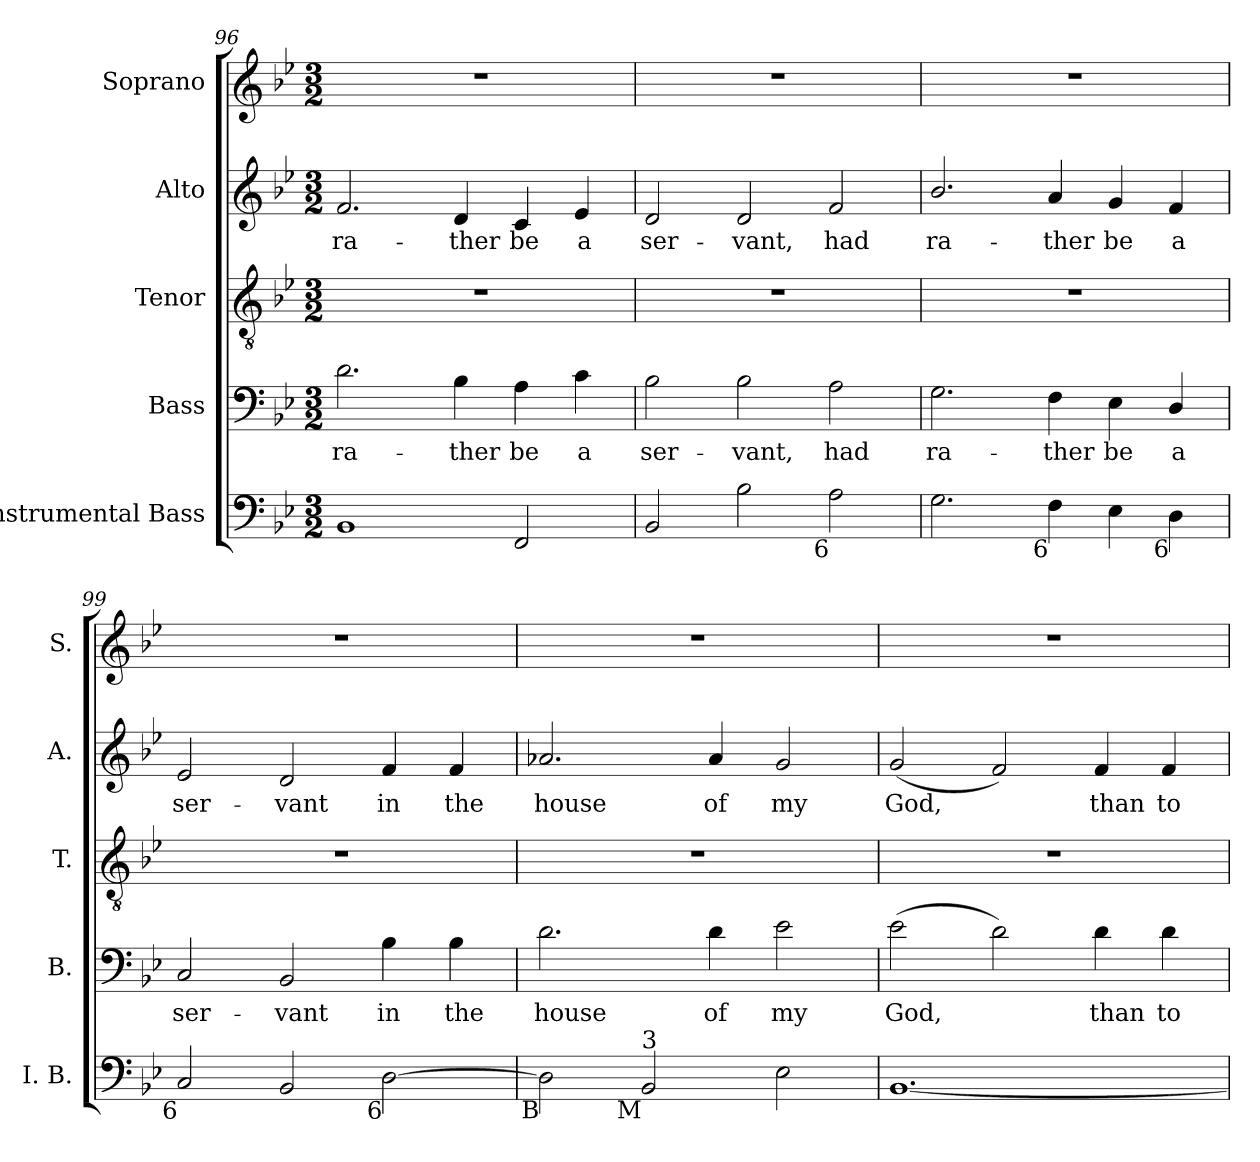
**kern	**kern	**text	**kern	**kern	**text	**kern
*part5	*part4	*part4	*part3	*part2	*part2	*part1
*staff5	*staff4	*staff4	*staff3	*staff2	*staff2	*staff1
*I"Instrumental Bass	*I"Bass	*	*I"Tenor	*I"Alto	*	*I"Soprano
*I'I. B.	*I'B.	*	*I'T.	*I'A.	*	*I'S.
!!LO:LB:g=z
*clefF4	*clefF4	*	*clefGv2	*clefG2	*	*clefG2
*k[b-e-]	*k[b-e-]	*	*k[b-e-]	*k[b-e-]	*	*k[b-e-]
*B-:	*B-:	*	*B-:	*B-:	*	*B-:
*M3/2	*M3/2	*	*M3/2	*M3/2	*	*M3/2
=96	=96	=96	=96	=96	=96	=96
!	!	!LO:LY:b:color=#000000	!LO:N:vis=1	!	!	!
!	!	!	!	!	!LO:LY:b:color=#000000	!LO:N:vis=1
1BB-i	2.di\	ra-	1.r	2.fi/	ra-	1.r
!	!	!LO:LY:b:color=#000000	!	!	!	!
!	!	!	!	!	!LO:LY:b:color=#000000	!
.	4B-i\	-ther	.	4di/	-ther	.
!	!	!LO:LY:b:color=#000000	!	!	!	!
!	!	!	!	!	!LO:LY:b:color=#000000	!
2FFi/	4Ai\	be	.	4ci/	be	.
!	!	!LO:LY:b:color=#000000	!	!	!	!
!	!	!	!	!	!LO:LY:b:color=#000000	!
.	4ci\	a	.	4e-i/	a	.
=97	=97	=97	=97	=97	=97	=97
!	!	!LO:LY:b:color=#000000	!LO:N:vis=1	!	!	!
!	!	!	!	!	!LO:LY:b:color=#000000	!LO:N:vis=1
2BB-i/	2B-i\	ser-	1.r	2di/	ser-	1.r
!	!	!LO:LY:b:color=#000000	!	!	!	!
!	!	!	!	!	!LO:LY:b:color=#000000	!
2B-i\	2B-i\	-vant,	.	2di/	-vant,	.
!	!	!LO:LY:b:color=#000000	!	!	!	!
!LO:TX:b:rj:t=6	!	!	!	!	!	!
!	!	!	!	!	!LO:LY:b:color=#000000	!
2Ai\	2Ai\	had	.	2fi/	had	.
=98	=98	=98	=98	=98	=98	=98
!	!	!LO:LY:b:color=#000000	!LO:N:vis=1	!	!	!
!	!	!	!	!	!LO:LY:b:color=#000000	!LO:N:vis=1
2.Gi\	2.Gi\	ra-	1.r	2.b-i/	ra-	1.r
!	!	!LO:LY:b:color=#000000	!	!	!	!
!LO:TX:b:rj:t=6	!	!	!	!	!	!
!	!	!	!	!	!LO:LY:b:color=#000000	!
4Fi\	4Fi\	-ther	.	4ai/	-ther	.
!	!	!LO:LY:b:color=#000000	!	!	!	!
!	!	!	!	!	!LO:LY:b:color=#000000	!
4E-i\	4E-i\	be	.	4gi/	be	.
!	!	!LO:LY:b:color=#000000	!	!	!	!
!LO:TX:b:rj:t=6	!	!	!	!	!	!
!	!	!	!	!	!LO:LY:b:color=#000000	!
4Di\	4Di/	a	.	4fi/	a	.
=99	=99	=99	=99	=99	=99	=99
!	!	!LO:LY:b:color=#000000	!LO:N:vis=1	!	!	!
!LO:TX:b:rj:t=6	!	!	!	!	!	!
!	!	!	!	!	!LO:LY:b:color=#000000	!LO:N:vis=1
2Ci/	2Ci/	ser-	1.r	2e-i/	ser-	1.r
!	!	!LO:LY:b:color=#000000	!	!	!	!
!	!	!	!	!	!LO:LY:b:color=#000000	!
2BB-i/	2BB-i/	-vant	.	2di/	-vant	.
!	!	!LO:LY:b:color=#000000	!	!	!	!
!LO:TX:b:rj:t=6	!	!	!	!	!	!
!	!	!	!	!	!LO:LY:b:color=#000000	!
[2Di\	4B-i\	in	.	4fi/	in	.
!	!	!LO:LY:b:color=#000000	!	!	!	!
!	!	!	!	!	!LO:LY:b:color=#000000	!
.	4B-i\	the	.	4fi/	the	.
=100	=100	=100	=100	=100	=100	=100
!	!	!LO:LY:b:color=#000000	!LO:N:vis=1	!	!	!
!LO:TX:b:rj:t=B	!	!	!	!	!	!
!	!	!	!	!	!LO:LY:b:color=#000000	!LO:N:vis=1
2Di\]	2.di\	house	1.r	2.a-Xi/	house	1.r
!LO:TX:b:rj:t=M	!	!	!	!	!	!
!LO:TX:t=3	!	!	!	!	!	!
2BB-i/	.	.	.	.	.	.
!	!	!LO:LY:b:color=#000000	!	!	!	!
!	!	!	!	!	!LO:LY:b:color=#000000	!
.	4di\	of	.	4a-i/	of	.
!	!	!LO:LY:b:color=#000000	!	!	!	!
!	!	!	!	!	!LO:LY:b:color=#000000	!
2E-i\	2e-i\	my	.	2gi/	my	.
!!LO:PB:g=z
=101	=101	=101	=101	=101	=101	=101
!	!	!LO:LY:b:color=#000000	!LO:N:vis=1	!	!	!
!	!	!	!	!	!LO:LY:b:color=#000000	!LO:N:vis=1
[1.BB-i	(2e-i\	God,	1.r	(2gi/	God,	1.r
.	2di\)	.	.	2fi/)	.	.
!	!	!LO:LY:b:color=#000000	!	!	!	!
!	!	!	!	!	!LO:LY:b:color=#000000	!
.	4di\	than	.	4fi/	than	.
!	!	!LO:LY:b:color=#000000	!	!	!	!
!	!	!	!	!	!LO:LY:b:color=#000000	!
.	4di\	to	.	4fi/	to	.
=	=	=	=	=	=	=
*-	*-	*-	*-	*-	*-	*-
